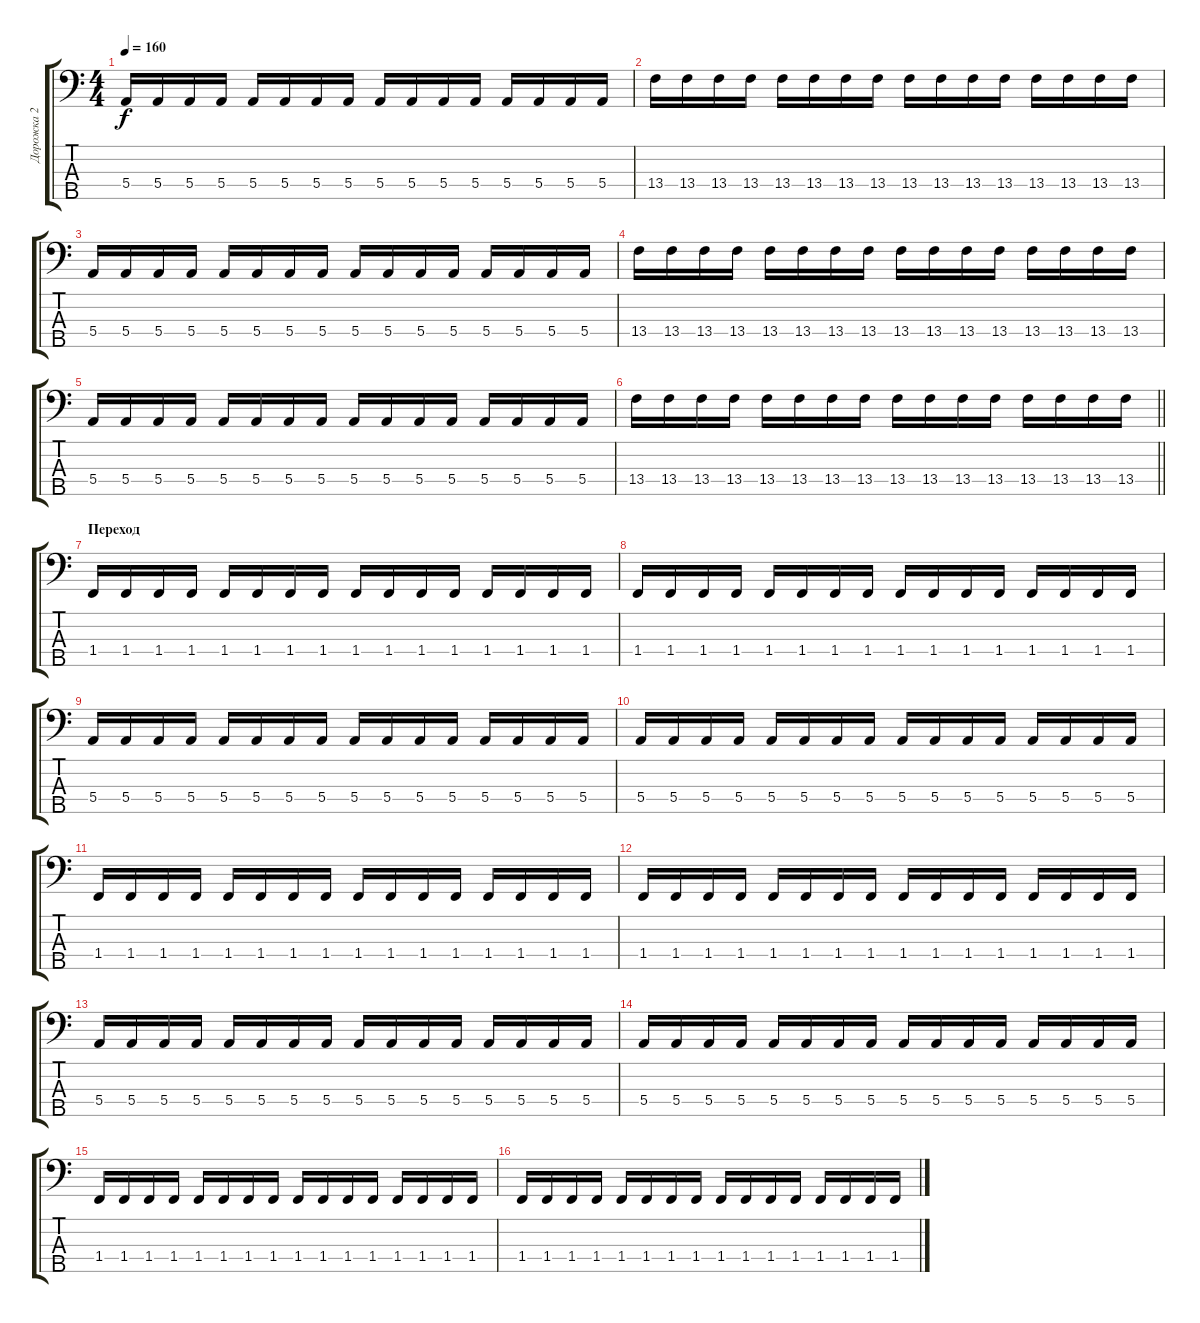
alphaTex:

\track ("Дорожка 2" "Дорожка 2") {instrument electricbassfinger}
\staff {score tabs}
\tuning (G2 D2 A1 E1 B0) {hide}
\ts (4 4)
\tempo 160
\clef f4
\ks c
5.4.16{dy f} 5.4.16 5.4.16 5.4.16 5.4.16 5.4.16 5.4.16 5.4.16 5.4.16 5.4.16 5.4.16 5.4.16 5.4.16 5.4.16 5.4.16 5.4.16 |
13.4.16 13.4.16 13.4.16 13.4.16 13.4.16 13.4.16 13.4.16 13.4.16 13.4.16 13.4.16 13.4.16 13.4.16 13.4.16 13.4.16 13.4.16 13.4.16 |
5.4.16 5.4.16 5.4.16 5.4.16 5.4.16 5.4.16 5.4.16 5.4.16 5.4.16 5.4.16 5.4.16 5.4.16 5.4.16 5.4.16 5.4.16 5.4.16 |
13.4.16 13.4.16 13.4.16 13.4.16 13.4.16 13.4.16 13.4.16 13.4.16 13.4.16 13.4.16 13.4.16 13.4.16 13.4.16 13.4.16 13.4.16 13.4.16 |
5.4.16 5.4.16 5.4.16 5.4.16 5.4.16 5.4.16 5.4.16 5.4.16 5.4.16 5.4.16 5.4.16 5.4.16 5.4.16 5.4.16 5.4.16 5.4.16 |
\barLineRight lightlight
13.4.16 13.4.16 13.4.16 13.4.16 13.4.16 13.4.16 13.4.16 13.4.16 13.4.16 13.4.16 13.4.16 13.4.16 13.4.16 13.4.16 13.4.16 13.4.16 |
\section ("" "Переход")
1.4.16 1.4.16 1.4.16 1.4.16 1.4.16 1.4.16 1.4.16 1.4.16 1.4.16 1.4.16 1.4.16 1.4.16 1.4.16 1.4.16 1.4.16 1.4.16 |
1.4.16 1.4.16 1.4.16 1.4.16 1.4.16 1.4.16 1.4.16 1.4.16 1.4.16 1.4.16 1.4.16 1.4.16 1.4.16 1.4.16 1.4.16 1.4.16 |
5.4.16 5.4.16 5.4.16 5.4.16 5.4.16 5.4.16 5.4.16 5.4.16 5.4.16 5.4.16 5.4.16 5.4.16 5.4.16 5.4.16 5.4.16 5.4.16 |
5.4.16 5.4.16 5.4.16 5.4.16 5.4.16 5.4.16 5.4.16 5.4.16 5.4.16 5.4.16 5.4.16 5.4.16 5.4.16 5.4.16 5.4.16 5.4.16 |
1.4.16 1.4.16 1.4.16 1.4.16 1.4.16 1.4.16 1.4.16 1.4.16 1.4.16 1.4.16 1.4.16 1.4.16 1.4.16 1.4.16 1.4.16 1.4.16 |
1.4.16 1.4.16 1.4.16 1.4.16 1.4.16 1.4.16 1.4.16 1.4.16 1.4.16 1.4.16 1.4.16 1.4.16 1.4.16 1.4.16 1.4.16 1.4.16 |
5.4.16 5.4.16 5.4.16 5.4.16 5.4.16 5.4.16 5.4.16 5.4.16 5.4.16 5.4.16 5.4.16 5.4.16 5.4.16 5.4.16 5.4.16 5.4.16 |
5.4.16 5.4.16 5.4.16 5.4.16 5.4.16 5.4.16 5.4.16 5.4.16 5.4.16 5.4.16 5.4.16 5.4.16 5.4.16 5.4.16 5.4.16 5.4.16 |
1.4.16 1.4.16 1.4.16 1.4.16 1.4.16 1.4.16 1.4.16 1.4.16 1.4.16 1.4.16 1.4.16 1.4.16 1.4.16 1.4.16 1.4.16 1.4.16 |
1.4.16 1.4.16 1.4.16 1.4.16 1.4.16 1.4.16 1.4.16 1.4.16 1.4.16 1.4.16 1.4.16 1.4.16 1.4.16 1.4.16 1.4.16 1.4.16
